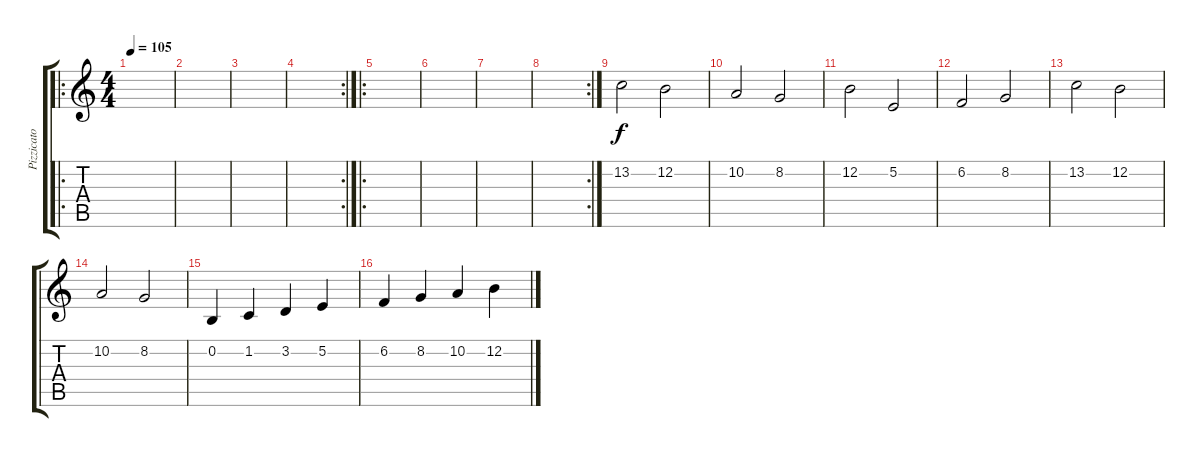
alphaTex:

\track ("Pizzicato Strings" "Pizzicato ") {instrument pizzicatostrings}
\staff {score tabs}
\tuning (E4 B3 G3 D3 A2 E2) {hide}
\ro
\ts (4 4)
\tempo 105
\clef g2
\ks c
|
|
|
\rc 2
|
\ro
|
|
|
\rc 2
|
13.2.2 12.2.2 |
10.2.2 8.2.2 |
12.2.2 5.2.2 |
6.2.2 8.2.2 |
13.2.2 12.2.2 |
10.2.2 8.2.2 |
0.2.4 1.2.4 3.2.4 5.2.4 |
6.2.4 8.2.4 10.2.4 12.2.4
